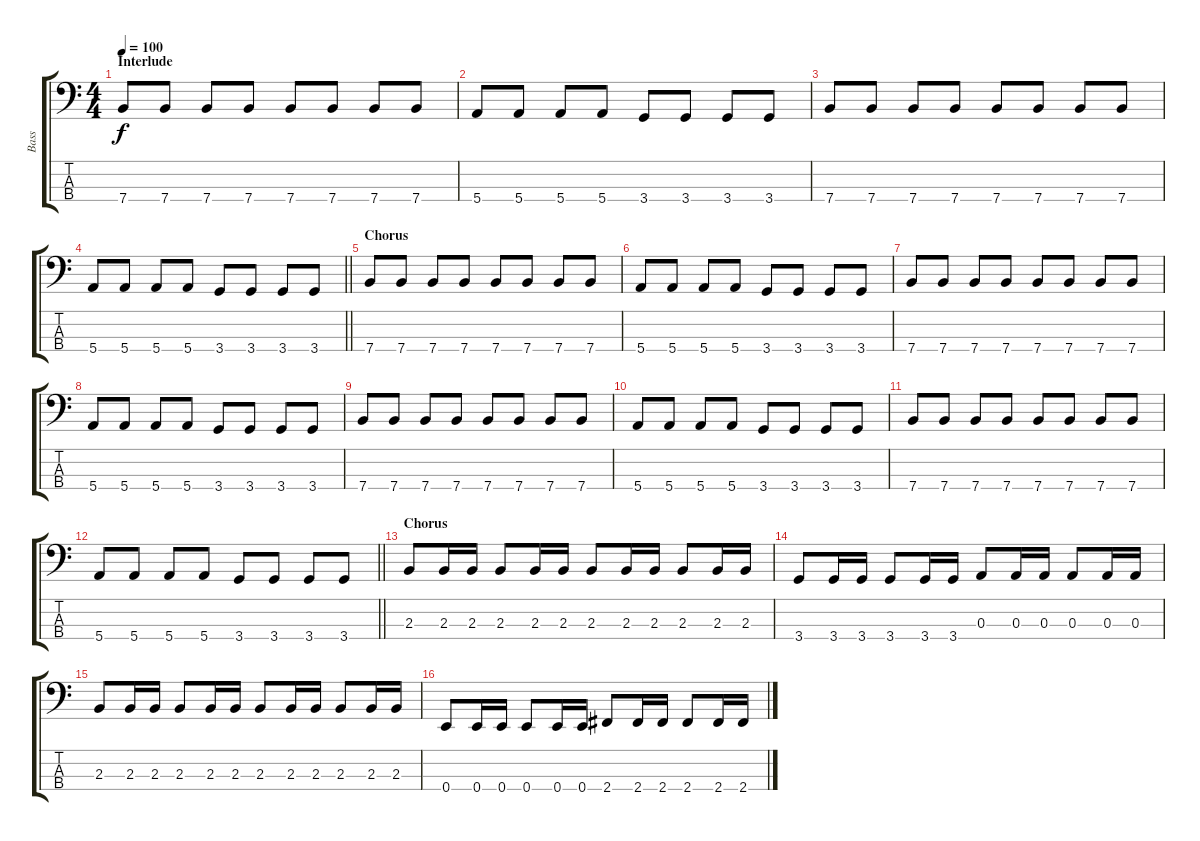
\track ("Bass" "Bass") {instrument electricbassfinger}
\staff {score tabs}
\tuning (G2 D2 A1 E1) {hide}
\ts (4 4)
\section ("" "Interlude")
\tempo 100
\clef f4
\ks c
7.4.8{dy f} 7.4.8 7.4.8 7.4.8 7.4.8 7.4.8 7.4.8 7.4.8 |
5.4.8 5.4.8 5.4.8 5.4.8 3.4.8 3.4.8 3.4.8 3.4.8 |
7.4.8 7.4.8 7.4.8 7.4.8 7.4.8 7.4.8 7.4.8 7.4.8 |
\barLineRight lightlight
5.4.8 5.4.8 5.4.8 5.4.8 3.4.8 3.4.8 3.4.8 3.4.8 |
\section ("" "Chorus")
7.4.8 7.4.8 7.4.8 7.4.8 7.4.8 7.4.8 7.4.8 7.4.8 |
5.4.8 5.4.8 5.4.8 5.4.8 3.4.8 3.4.8 3.4.8 3.4.8 |
7.4.8 7.4.8 7.4.8 7.4.8 7.4.8 7.4.8 7.4.8 7.4.8 |
5.4.8 5.4.8 5.4.8 5.4.8 3.4.8 3.4.8 3.4.8 3.4.8 |
7.4.8 7.4.8 7.4.8 7.4.8 7.4.8 7.4.8 7.4.8 7.4.8 |
5.4.8 5.4.8 5.4.8 5.4.8 3.4.8 3.4.8 3.4.8 3.4.8 |
7.4.8 7.4.8 7.4.8 7.4.8 7.4.8 7.4.8 7.4.8 7.4.8 |
\barLineRight lightlight
5.4.8 5.4.8 5.4.8 5.4.8 3.4.8 3.4.8 3.4.8 3.4.8 |
\section ("" "Chorus")
2.3.8 2.3.16 2.3.16 2.3.8 2.3.16 2.3.16 2.3.8 2.3.16 2.3.16 2.3.8 2.3.16 2.3.16 |
3.4.8 3.4.16 3.4.16 3.4.8 3.4.16 3.4.16 0.3.8 0.3.16 0.3.16 0.3.8 0.3.16 0.3.16 |
2.3.8 2.3.16 2.3.16 2.3.8 2.3.16 2.3.16 2.3.8 2.3.16 2.3.16 2.3.8 2.3.16 2.3.16 |
0.4.8 0.4.16 0.4.16 0.4.8 0.4.16 0.4.16 2.4.8 2.4.16 2.4.16 2.4.8 2.4.16 2.4.16
